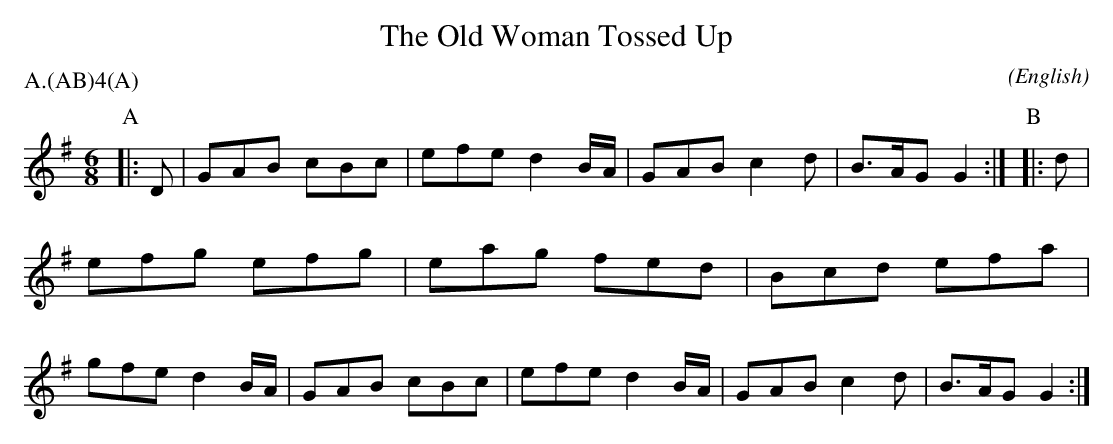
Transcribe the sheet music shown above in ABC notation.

X:1
T:The Old Woman Tossed Up
M:6/8
C:
O:English
P:A.(AB)4(A)
K:G
P:A
|: D   | GAB cBc  | efe d2 B/2A/2 | GAB c2 d | B>AG G2 :|\
P:B
|: d   | efg efg  | eag fed       | Bcd efa  | gfe  d2 \
B/2A/2 | GAB cBc  | efe d2 B/2A/2 | GAB c2 d | B>AG G2 :|
